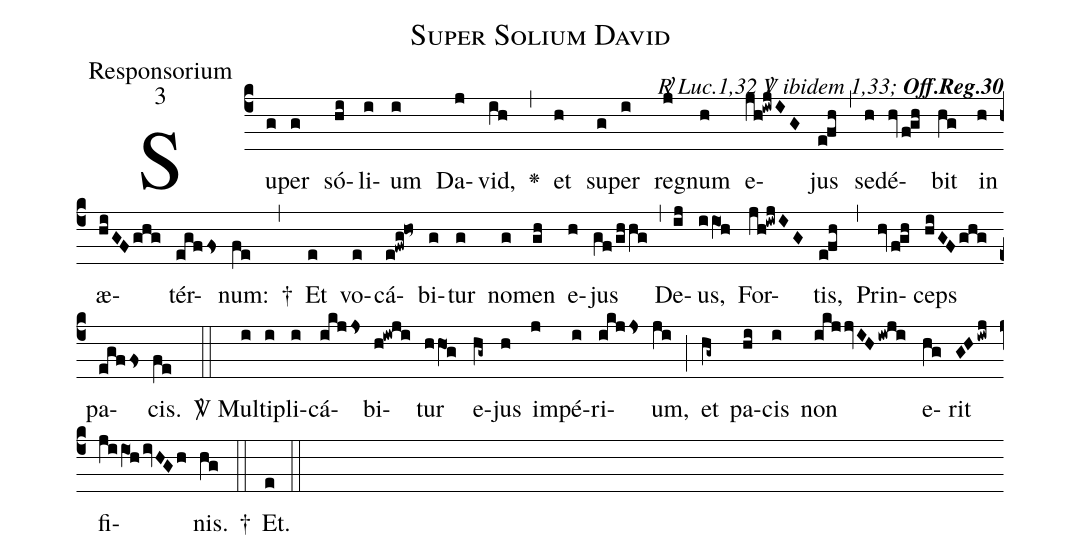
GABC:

name:Super Solium David;
office-part:Responsorium;
mode:3;
commentary:{\itshape\mdseries \Rbar\  Luc.1,32 \Vbar\  ibidem 1,33;\/} {\bfseries Off.Reg.30};
%%
(c4)Su(g)per(g) só(hi)li(i)um(i) Da(j)vid,(ih) <v>\greheightstar</v>(,) et(h) su(g)per(i) re(j)gnum(h) e(jh!iwjIG)jus(efh) (,) se(h)dé(hvfgh)bit(hg) in(h) æ(hiGFghg)tér(egffs)num:(fe)   †(,) Et(e) vo(e)cá(e!fwg!ho~)bi(g)tur(g) no(g)men(gh) e(h)jus(gf/ghhg) (,) De(ij)us,(i/iO1h) For(jh!iwjIG)tis,(efh) (,) Prin(hvfgh)ceps(hiGFghg) pa(egffs)cis.(fe) (::) <sp>V/</sp> Mul(i)ti(i)pli(i)cá(ikjjs)bi(h!iwji)tur(hhO1g) e(hg~)jus(h) im(j)pé(i)ri(ikjjs)um,(ji) (;) et(hg~) pa(hi)cis(i) non(ikjjvIHiwji) e(hg)rit(GHiwj) fi(jiiO1hivHGh)nis.(hg)   †(::) Et.(e) (::)
